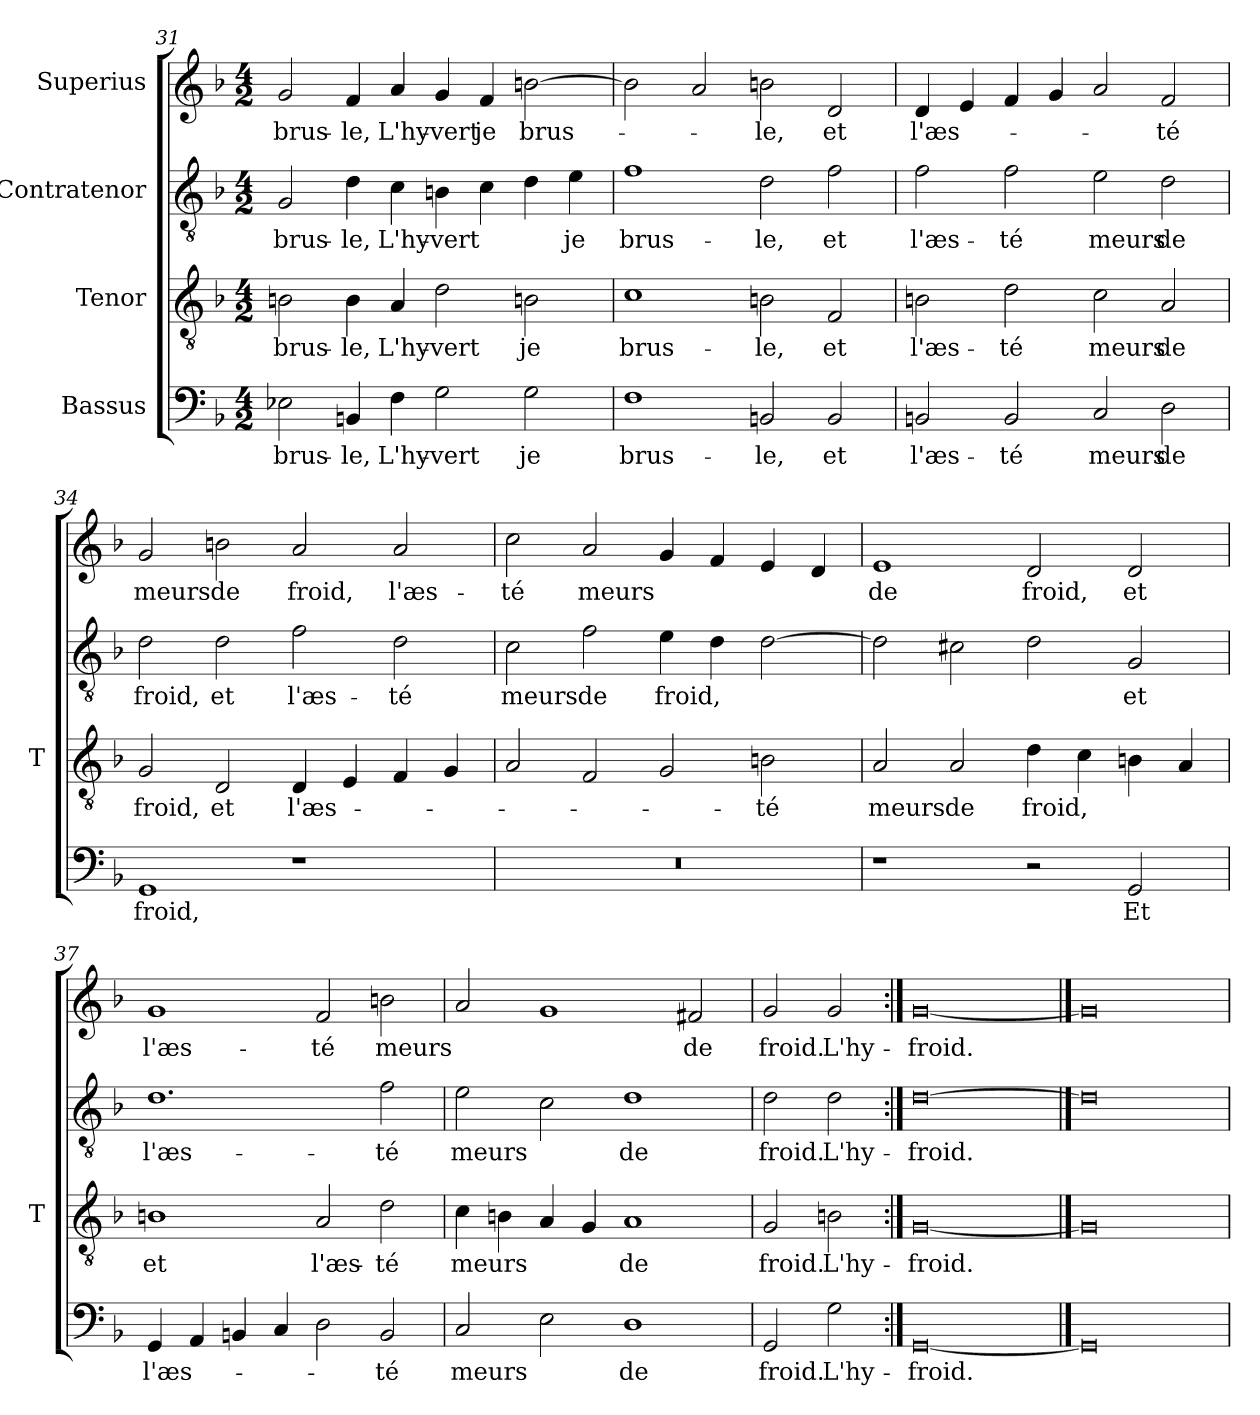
**kern	**text	**kern	**text	**kern	**text	**kern	**text
*part4	*part4	*part3	*part3	*part2	*part2	*part1	*part1
*staff4	*staff4	*staff3	*staff3	*staff2	*staff2	*staff1	*staff1
*I"Bassus	*	*I"Tenor	*	*I"Contratenor	*	*I"Superius	*
*	*	*I'T	*	*	*	*	*
*clefF4	*	*clefGv2	*	*clefGv2	*	*clefG2	*
*k[b-]	*	*k[b-]	*	*k[b-]	*	*k[b-]	*
*M4/2	*	*M4/2	*	*M4/2	*	*M4/2	*
=31	=31	=31	=31	=31	=31	=31	=31
2E-X	brus-	2Bn	brus-	2G	brus-	2g	brus-
4BB	-le,	4B	-le,	4d	-le,	4f	-le,
4F	L'hy-	4A	L'hy-	4c	L'hy-	4a	L'hy-
2G	-vert	2d	-vert	4B	-vert	4g	-vert
.	.	.	.	4c	.	4f	-je
2G	-je	2Bn	-je	4d	.	[2b	brus-
.	.	.	.	4e	-je	.	.
=32	=32	=32	=32	=32	=32	=32	=32
1F	brus-	1c	brus-	1f	brus-	2b]	.
.	.	.	.	.	.	2a	.
2BB	-le,	2Bn	-le,	2d	-le,	2b	-le,
2BB	-et	2F	-et	2f	-et	2d	-et
=33	=33	=33	=33	=33	=33	=33	=33
2BB	l'æs-	2Bn	l'æs-	2f	l'æs-	4d	l'æs-
.	.	.	.	.	.	4e	.
2BB	-té	2d	-té	2f	-té	4f	.
.	.	.	.	.	.	4g	.
2C	-meurs	2c	-meurs	2e	-meurs	2a	.
2D	-de	2A	-de	2d	-de	2f	-té
=34	=34	=34	=34	=34	=34	=34	=34
1GG	-froid,	2G	-froid,	2d	-froid,	2g	-meurs
.	.	2D	-et	2d	-et	2b	-de
1r	.	4D	l'æs-	2f	l'æs-	2a	-froid,
.	.	4E	.	.	.	.	.
.	.	4F	.	2d	-té	2a	l'æs-
.	.	4G	.	.	.	.	.
=35	=35	=35	=35	=35	=35	=35	=35
0r	.	2A	.	2c	-meurs	2cc	-té
.	.	2F	.	2f	-de	2a	-meurs
.	.	2G	.	4e	-froid,	4g	.
.	.	.	.	4d	.	4f	.
.	.	2Bn	-té	[2d	.	4e	.
.	.	.	.	.	.	4d	.
=36	=36	=36	=36	=36	=36	=36	=36
1r	.	2A	-meurs	2d]	.	1e	-de
.	.	2A	-de	2c#X	.	.	.
2r	.	4d	-froid,	2d	.	2d	-froid,
.	.	4c	.	.	.	.	.
2GG	-Et	4Bn	.	2G	-et	2d	-et
.	.	4A	.	.	.	.	.
=37	=37	=37	=37	=37	=37	=37	=37
4GG	l'æs-	1Bn	-et	1.d	l'æs-	1g	l'æs-
4AA	.	.	.	.	.	.	.
4BB	.	.	.	.	.	.	.
4C	.	.	.	.	.	.	.
2D	.	2A	l'æs-	.	.	2f	-té
2BB	-té	2d	-té	2f	-té	2b	-meurs
=38	=38	=38	=38	=38	=38	=38	=38
2C	-meurs	4c	-meurs	2e	-meurs	2a	.
.	.	4Bn	.	.	.	.	.
2E	.	4A	.	2c	.	1g	.
.	.	4G	.	.	.	.	.
1D	-de	1A	-de	1d	-de	.	.
.	.	.	.	.	.	2f#X	-de
=39	=39	=39	=39	=39	=39	=39	=39
2GG	-froid.	2G	-froid.	2d	-froid.	2g	-froid.
2G	L'hy-	2Bn	L'hy-	2d	L'hy-	2g	L'hy-
=40:|!	=40:|!	=40:|!	=40:|!	=40:|!	=40:|!	=40:|!	=40:|!
[0GG	-froid.	[0G	-froid.	[0d	-froid.	[0g	-froid.
==41	==41	==41	==41	==41	==41	==41	==41
0GG]	.	0G]	.	0d]	.	0g]	.
=	=	=	=	=	=	=	=
*-	*-	*-	*-	*-	*-	*-	*-
